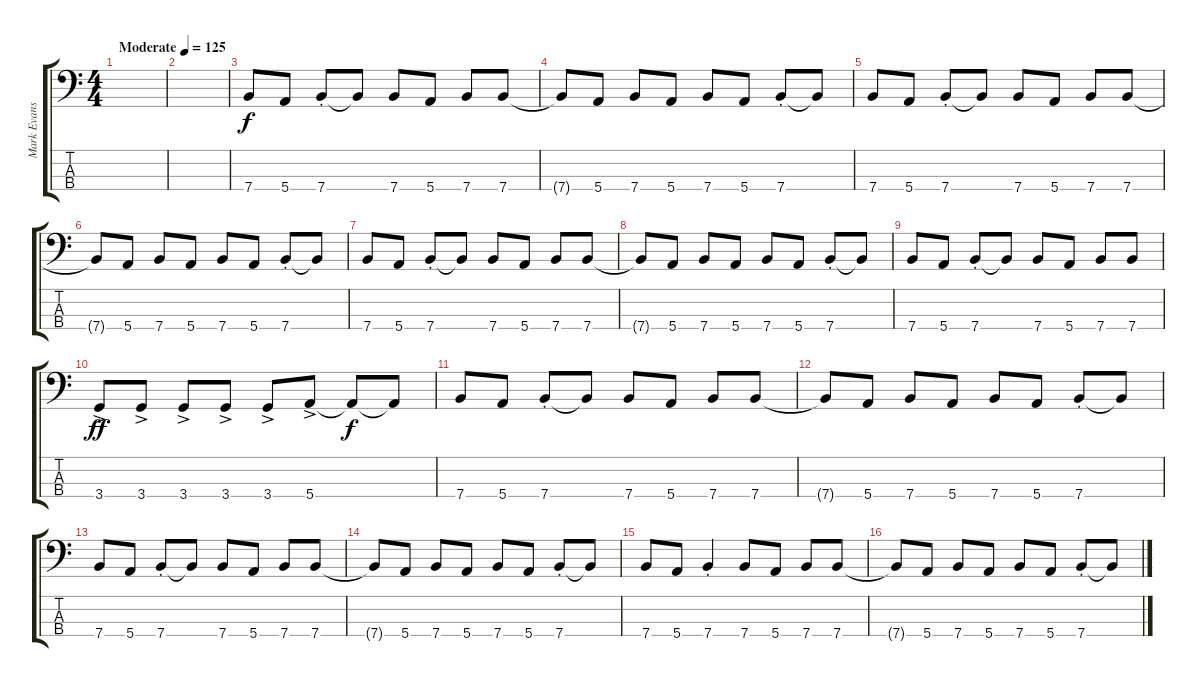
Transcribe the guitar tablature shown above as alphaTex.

\track ("Mark Evans" "Mark Evans") {instrument electricbassfinger}
\staff {score tabs}
\tuning (G2 D2 A1 E1) {hide}
\ts (4 4)
\tempo (125 "Moderate")
\clef f4
\ks c
|
|
7.4.8 5.4.8 7.4{st}.8 7.4{t}.8 7.4.8 5.4.8 7.4.8 7.4.8 |
7.4{t}.8 5.4.8 7.4.8 5.4.8 7.4.8 5.4.8 7.4{st}.8 7.4{t}.8 |
7.4.8 5.4.8 7.4{st}.8 7.4{t}.8 7.4.8 5.4.8 7.4.8 7.4.8 |
7.4{t}.8 5.4.8 7.4.8 5.4.8 7.4.8 5.4.8 7.4{st}.8 7.4{t}.8 |
7.4.8 5.4.8 7.4{st}.8 7.4{t}.8 7.4.8 5.4.8 7.4.8 7.4.8 |
7.4{t}.8 5.4.8 7.4.8 5.4.8 7.4.8 5.4.8 7.4{st}.8 7.4{t}.8 |
7.4.8 5.4.8 7.4{st}.8 7.4{t}.8 7.4.8 5.4.8 7.4.8 7.4.8 |
3.4{ac}.8{dy ff} 3.4{ac}.8 3.4{ac}.8 3.4{ac}.8 3.4{ac}.8 5.4{ac}.8 5.4{t}.8{dy f} 5.4{t}.8 |
7.4.8 5.4.8 7.4{st}.8 7.4{t}.8 7.4.8 5.4.8 7.4.8 7.4.8 |
7.4{t}.8 5.4.8 7.4.8 5.4.8 7.4.8 5.4.8 7.4{st}.8 7.4{t}.8 |
7.4.8 5.4.8 7.4{st}.8 7.4{t}.8 7.4.8 5.4.8 7.4.8 7.4.8 |
7.4{t}.8 5.4.8 7.4.8 5.4.8 7.4.8 5.4.8 7.4{st}.8 7.4{t}.8 |
7.4.8 5.4.8 7.4{st}.4 7.4.8 5.4.8 7.4.8 7.4.8 |
7.4{t}.8 5.4.8 7.4.8 5.4.8 7.4.8 5.4.8 7.4{st}.8 7.4{t}.8
